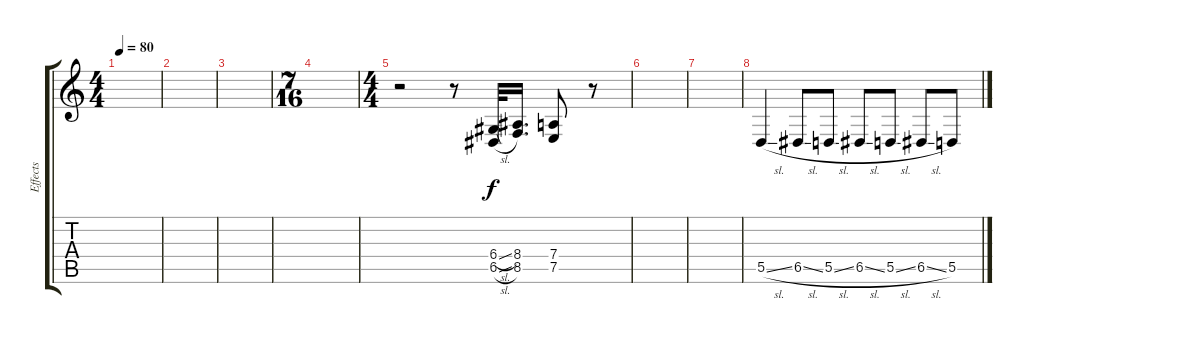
\track ("Effects" "Effects") {instrument pad3polysynth}
\staff {score tabs}
\tuning (E4 B3 G3 D3 A2 E2) {hide}
\ts (4 4)
\tempo 80
\clef g2
\ks c
|
|
|
\ts (7 16)
|
\ts (4 4)
r.2{instrument pad3polysynth} r.8 (6.4{sl} 6.5{sl}).32 (8.4 8.5).16{d} (7.4 7.5).8 r.8 |
|
|
5.5{sl}.4 6.5{sl}.8 5.5{sl}.8 6.5{sl}.8 5.5{sl}.8 6.5{sl}.8 5.5.8
